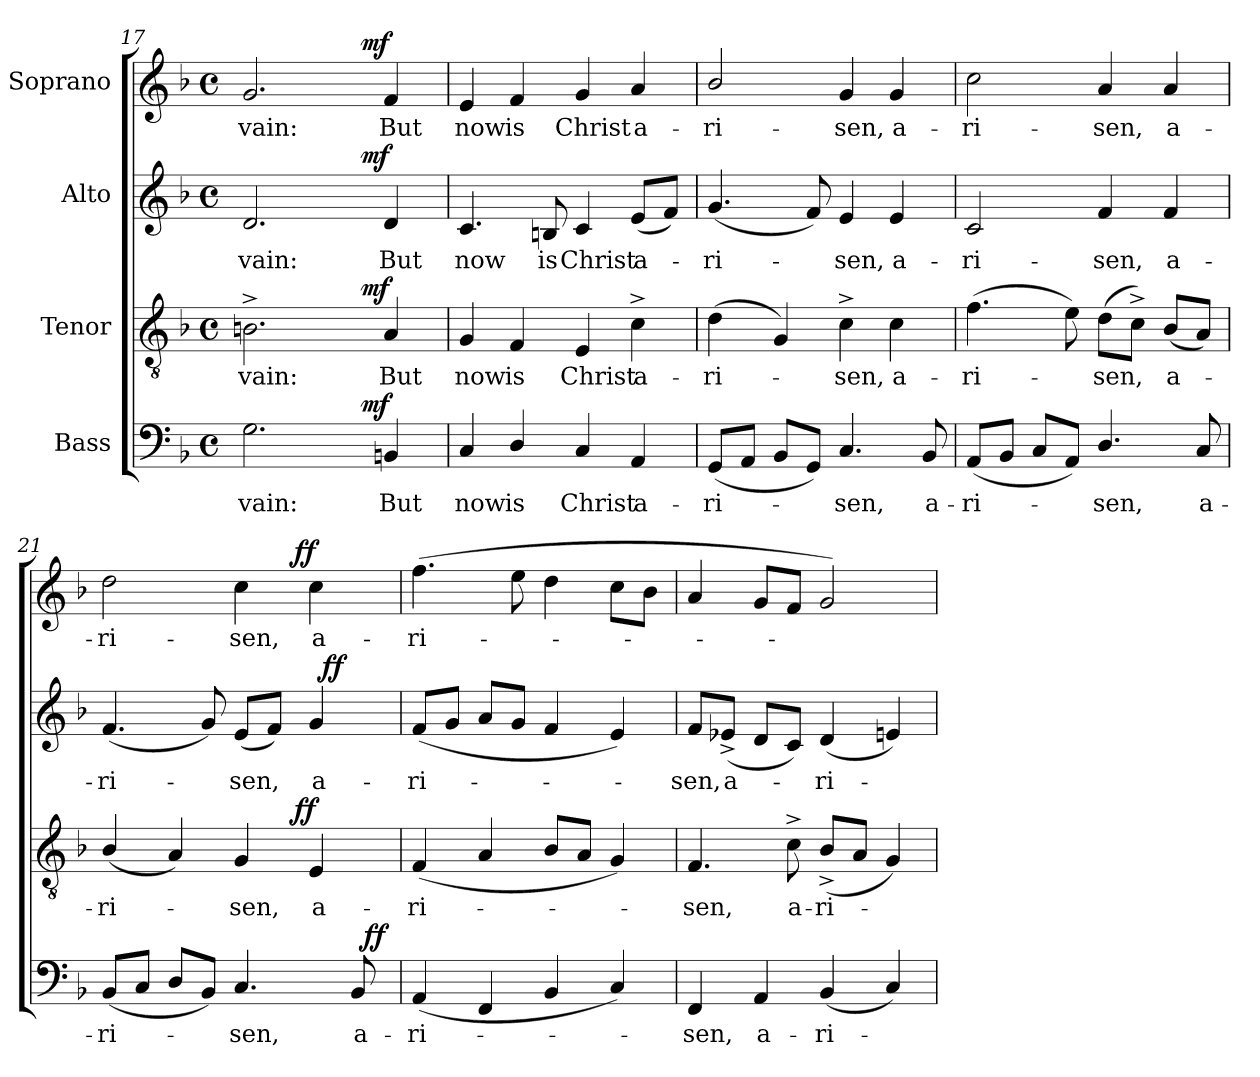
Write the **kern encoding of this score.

**kern	**text	**dynam	**kern	**text	**dynam	**kern	**text	**dynam	**kern	**text	**dynam
*part4	*part4	*part4	*part3	*part3	*part3	*part2	*part2	*part2	*part1	*part1	*part1
*staff4	*staff4	*staff4	*staff3	*staff3	*staff3	*staff2	*staff2	*staff2	*staff1	*staff1	*staff1
*I"Bass	*	*	*I"Tenor	*	*	*I"Alto	*	*	*I"Soprano	*	*
*clefF4	*	*	*clefGv2	*	*	*clefG2	*	*	*clefG2	*	*
*k[b-]	*	*	*k[b-]	*	*	*k[b-]	*	*	*k[b-]	*	*
*F:	*	*	*F:	*	*	*F:	*	*	*F:	*	*
*M4/4	*	*	*M4/4	*	*	*M4/4	*	*	*M4/4	*	*
*met(c)	*	*	*met(c)	*	*	*met(c)	*	*	*met(c)	*	*
=17	=17	=17	=17	=17	=17	=17	=17	=17	=17	=17	=17
!	!LO:LY:b	!	!	!LO:LY:b	!	!	!LO:LY:b	!	!	!LO:LY:b	!
*^	*	*	*^	*	*	*^	*	*	*^	*	*
2.G\	2ryy	vain:	.	2.Bn^>\	2ryy	vain:	.	2.d/	2ryy	vain:	.	2.g/	2ryy	vain:	.
.	8.ryy	.	.	.	8.ryy	.	.	.	8.ryy	.	.	.	8.ryy	.	.
!	!	!	!LO:DY:a	!	!	!	!LO:DY:a	!	!	!	!LO:DY:a	!	!	!	!LO:DY:a
.	4ryy	.	mf	.	4ryy	.	mf	.	4ryy	.	mf	.	4ryy	.	mf
!	!	!LO:LY:b	!	!	!	!LO:LY:b	!	!	!	!LO:LY:b	!	!	!	!LO:LY:b	!
4BBn/	.	But	.	4A/	.	But	.	4d/	.	But	.	4f/	.	But	.
.	16ryy	.	.	.	16ryy	.	.	.	16ryy	.	.	.	16ryy	.	.
=18	=18	=18	=18	=18	=18	=18	=18	=18	=18	=18	=18	=18	=18	=18	=18
!	!	!	!	!	!	!	!	!	!	!	!	!LO:TX:a:t=cresc.	!	!	!
!	!	!	!	!	!	!	!	!LO:TX:a:t=cresc.	!	!	!	!	!	!	!
!	!	!	!	!LO:TX:a:t=cresc.	!	!	!	!	!	!	!	!	!	!	!
!LO:TX:a:t=cresc.	!	!	!	!	!	!	!	!	!	!	!	!	!	!	!
!	!	!LO:LY:b	!	!	!	!LO:LY:b	!	!	!	!LO:LY:b	!	!	!	!LO:LY:b	!
*v	*v	*	*	*	*	*	*	*v	*v	*	*	*v	*v	*	*
*	*	*	*v	*v	*	*	*	*	*	*	*	*
4C/	now	.	4G/	now	.	4.c/	now	.	4e/	now	.
!	!LO:LY:b	!	!	!LO:LY:b	!	!	!	!	!	!LO:LY:b	!
4D/	is	.	4F/	is	.	.	.	.	4f/	is	.
!	!	!	!	!	!	!	!LO:LY:b:rj	!	!	!	!
.	.	.	.	.	.	8Bn/	is	.	.	.	.
!	!LO:LY:b	!	!	!LO:LY:b	!	!	!LO:LY:b	!	!	!LO:LY:b	!
4C/	Christ	.	4E/	Christ	.	4c/	Christ	.	4g/	Christ	.
!	!LO:LY:b:rj	!	!	!LO:LY:b	!	!	!LO:LY:b	!	!	!LO:LY:b	!
4AA/	a-	.	4c^>\	a-	.	(<8e/L	a-	.	4a/	a-	.
.	.	.	.	.	.	8f/J)	.	.	.	.	.
=19	=19	=19	=19	=19	=19	=19	=19	=19	=19	=19	=19
!	!LO:LY:b	!	!	!LO:LY:b	!	!	!LO:LY:b	!	!	!LO:LY:b	!
(<8GG/L	-ri-	.	(>4d\	-ri-	.	(<4.g/	-ri-	.	2b-/	-ri-	.
8AA/J	.	.	.	.	.	.	.	.	.	.	.
8BB-/L	.	.	4G/)	.	.	.	.	.	.	.	.
8GG/J)	.	.	.	.	.	8f/)	.	.	.	.	.
!	!LO:LY:b	!	!	!LO:LY:b	!	!	!LO:LY:b	!	!	!LO:LY:b	!
4.C/	-sen,	.	4c^>\	-sen,	.	4e/	-sen,	.	4g/	-sen,	.
!	!	!	!	!LO:LY:b	!	!	!LO:LY:b	!	!	!LO:LY:b	!
.	.	.	4c\	a-	.	4e/	a-	.	4g/	a-	.
!	!LO:LY:b	!	!	!	!	!	!	!	!	!	!
8BB-/	a-	.	.	.	.	.	.	.	.	.	.
!!LO:PB:g=z
=20	=20	=20	=20	=20	=20	=20	=20	=20	=20	=20	=20
!	!LO:LY:b	!	!	!LO:LY:b	!	!	!LO:LY:b	!	!	!LO:LY:b	!
(<8AA/L	-ri-	.	(>4.f\	-ri-	.	2c/	-ri-	.	2cc\	-ri-	.
8BB-/J	.	.	.	.	.	.	.	.	.	.	.
8C/L	.	.	.	.	.	.	.	.	.	.	.
8AA/J)	.	.	8e\)	.	.	.	.	.	.	.	.
!	!LO:LY:b	!	!	!LO:LY:b	!	!	!LO:LY:b	!	!	!LO:LY:b	!
4.D/	-sen,	.	(>8d\L	-sen,	.	4f/	-sen,	.	4a/	-sen,	.
.	.	.	8c^>\J)	.	.	.	.	.	.	.	.
!	!	!	!	!LO:LY:b:rj	!	!	!LO:LY:b:rj	!	!	!LO:LY:b:rj	!
.	.	.	(<8B-/L	a-	.	4f/	a-	.	4a/	a-	.
!	!LO:LY:b:rj	!	!	!	!	!	!	!	!	!	!
8C/	a-	.	8A/J)	.	.	.	.	.	.	.	.
=21	=21	=21	=21	=21	=21	=21	=21	=21	=21	=21	=21
!	!LO:LY:b	!	!	!LO:LY:b	!	!	!LO:LY:b	!	!	!LO:LY:b	!
*^	*	*	*^	*	*	*^	*	*	*^	*	*
(<8BB-/L	2ryy	-ri-	.	(<4B-/	2ryy	-ri-	.	(<4.f/	2ryy	-ri-	.	2dd\	2ryy	-ri-	.
8C/J	.	.	.	.	.	.	.	.	.	.	.	.	.	.	.
8D/L	.	.	.	4A/)	.	.	.	.	.	.	.	.	.	.	.
8BB-/J)	.	.	.	.	.	.	.	8g/)	.	.	.	.	.	.	.
!	!	!LO:LY:b	!	!	!	!LO:LY:b	!	!	!	!LO:LY:b	!	!	!	!LO:LY:b	!
4.C/	4ryy	-sen,	.	4G/	8..ryy	-sen,	.	(<8e/L	4ryy	-sen,	.	4cc\	8..ryy	-sen,	.
.	.	.	.	.	.	.	.	8f/J)	.	.	.	.	.	.	.
!	!	!	!	!	!	!	!LO:DY:a	!	!	!	!	!	!	!	!LO:DY:a
.	.	.	.	.	4ryy	.	ff	.	.	.	.	.	4ryy	.	ff
!	!	!	!	!	!	!LO:LY:b	!	!	!	!LO:LY:b	!	!	!	!LO:LY:b	!
.	8ryy	.	.	4E/	.	a-	.	4g/	32ryy	a-	.	4cc\	.	a-	.
!	!	!	!	!	!	!	!	!	!	!	!LO:DY:a	!	!	!	!
.	.	.	.	.	.	.	.	.	8..ryy	.	ff	.	.	.	.
!	!	!LO:LY:b	!	!	!	!	!	!	!	!	!	!	!	!	!
8BB-/	32ryy	a-	.	.	.	.	.	.	.	.	.	.	.	.	.
!	!	!	!LO:DY:a	!	!	!	!	!	!	!	!	!	!	!	!
.	16.ryy	.	ff	.	.	.	.	.	.	.	.	.	.	.	.
.	.	.	.	.	32ryy	.	.	.	.	.	.	.	32ryy	.	.
=22	=22	=22	=22	=22	=22	=22	=22	=22	=22	=22	=22	=22	=22	=22	=22
!	!	!LO:LY:b	!	!	!	!LO:LY:b	!	!	!	!LO:LY:b	!	!	!	!LO:LY:b	!
*v	*v	*	*	*	*	*	*	*v	*v	*	*	*v	*v	*	*
*	*	*	*v	*v	*	*	*	*	*	*	*	*
(<4AA/	-ri-	.	(<4F/	-ri-	.	(<8f/L	-ri-	.	(<4.ff\	-ri-	.
.	.	.	.	.	.	8g/J	.	.	.	.	.
4FF/	.	.	4A/	.	.	8a/L	.	.	.	.	.
.	.	.	.	.	.	8g/J	.	.	8ee\	.	.
4BB-/	.	.	8B-/L	.	.	4f/	.	.	4dd\	.	.
.	.	.	8A/J	.	.	.	.	.	.	.	.
4C/)	.	.	4G/)	.	.	4e/)	.	.	8cc\L	.	.
.	.	.	.	.	.	.	.	.	8b-\J	.	.
=23	=23	=23	=23	=23	=23	=23	=23	=23	=23	=23	=23
!	!LO:LY:b	!	!	!LO:LY:b	!	!	!LO:LY:b	!	!	!	!
4FF/	-sen,	.	4.F/	-sen,	.	8f/L	-sen,	.	4a/	.	.
!	!	!	!	!	!	!	!LO:LY:b:rj	!	!	!	!
.	.	.	.	.	.	(<8e-X^</J	a-	.	.	.	.
!	!LO:LY:b:rj	!	!	!	!	!	!	!	!	!	!
4AA/	a-	.	.	.	.	8d/L	.	.	8g/L	.	.
!	!	!	!	!LO:LY:b	!	!	!	!	!	!	!
.	.	.	8c^>\	a-	.	8c/J)	.	.	8f/J	.	.
!	!LO:LY:b	!	!	!LO:LY:b	!	!	!LO:LY:b	!	!	!	!
(<4BB-/	-ri-	.	(<8B-^</L	-ri-	.	(<4d/	-ri-	.	2g/)	.	.
.	.	.	8A/J	.	.	.	.	.	.	.	.
4C/)	.	.	4G/)	.	.	4en/)	.	.	.	.	.
=	=	=	=	=	=	=	=	=	=	=	=
*-	*-	*-	*-	*-	*-	*-	*-	*-	*-	*-	*-
